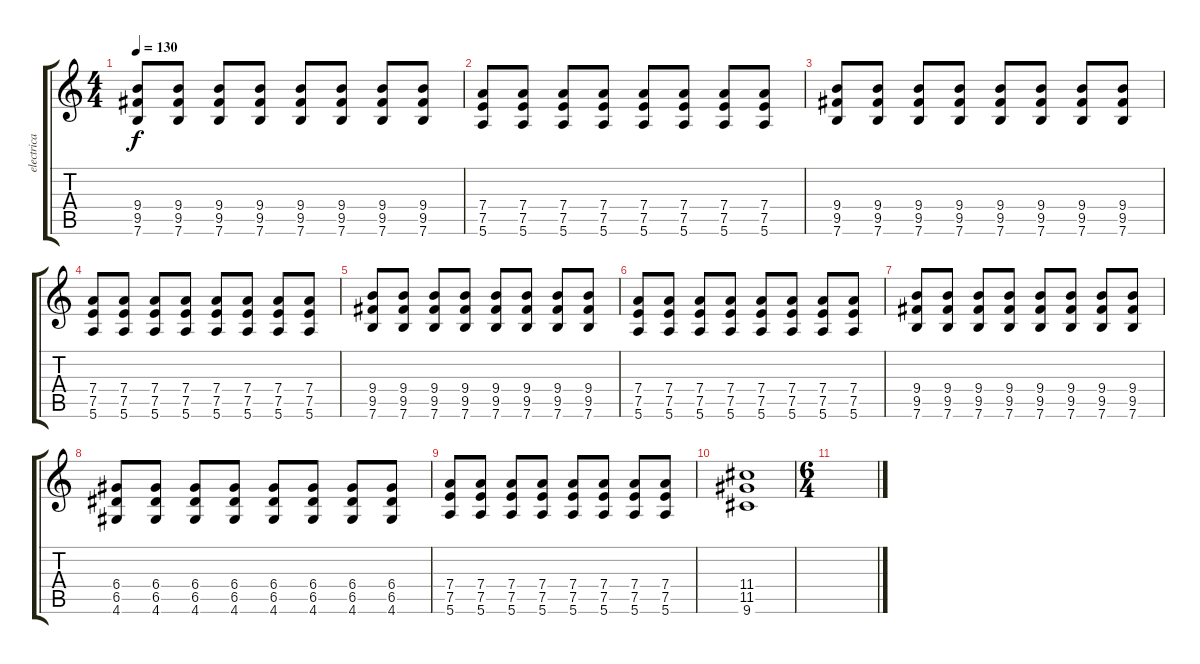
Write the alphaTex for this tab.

\track ("electrica" "electrica") {instrument distortionguitar}
\staff {score tabs}
\tuning (E4 B3 G3 D3 A2 E2) {hide}
\ts (4 4)
\tempo 130
\clef g2
\ks c
(9.4 9.5 7.6).8{dy f} (9.4 9.5 7.6).8 (9.4 9.5 7.6).8 (9.4 9.5 7.6).8 (9.4 9.5 7.6).8 (9.4 9.5 7.6).8 (9.4 9.5 7.6).8 (9.4 9.5 7.6).8 |
(7.4 7.5 5.6).8 (7.4 7.5 5.6).8 (7.4 7.5 5.6).8 (7.4 7.5 5.6).8 (7.4 7.5 5.6).8 (7.4 7.5 5.6).8 (7.4 7.5 5.6).8 (7.4 7.5 5.6).8 |
(9.4 9.5 7.6).8 (9.4 9.5 7.6).8 (9.4 9.5 7.6).8 (9.4 9.5 7.6).8 (9.4 9.5 7.6).8 (9.4 9.5 7.6).8 (9.4 9.5 7.6).8 (9.4 9.5 7.6).8 |
(7.4 7.5 5.6).8 (7.4 7.5 5.6).8 (7.4 7.5 5.6).8 (7.4 7.5 5.6).8 (7.4 7.5 5.6).8 (7.4 7.5 5.6).8 (7.4 7.5 5.6).8 (7.4 7.5 5.6).8 |
(9.4 9.5 7.6).8 (9.4 9.5 7.6).8 (9.4 9.5 7.6).8 (9.4 9.5 7.6).8 (9.4 9.5 7.6).8 (9.4 9.5 7.6).8 (9.4 9.5 7.6).8 (9.4 9.5 7.6).8 |
(7.4 7.5 5.6).8 (7.4 7.5 5.6).8 (7.4 7.5 5.6).8 (7.4 7.5 5.6).8 (7.4 7.5 5.6).8 (7.4 7.5 5.6).8 (7.4 7.5 5.6).8 (7.4 7.5 5.6).8 |
(9.4 9.5 7.6).8 (9.4 9.5 7.6).8 (9.4 9.5 7.6).8 (9.4 9.5 7.6).8 (9.4 9.5 7.6).8 (9.4 9.5 7.6).8 (9.4 9.5 7.6).8 (9.4 9.5 7.6).8 |
(6.4 6.5 4.6).8 (6.4 6.5 4.6).8 (6.4 6.5 4.6).8 (6.4 6.5 4.6).8 (6.4 6.5 4.6).8 (6.4 6.5 4.6).8 (6.4 6.5 4.6).8 (6.4 6.5 4.6).8 |
(7.4 7.5 5.6).8 (7.4 7.5 5.6).8 (7.4 7.5 5.6).8 (7.4 7.5 5.6).8 (7.4 7.5 5.6).8 (7.4 7.5 5.6).8 (7.4 7.5 5.6).8 (7.4 7.5 5.6).8 |
(11.4 11.5 9.6).1 |
\ts (6 4)
